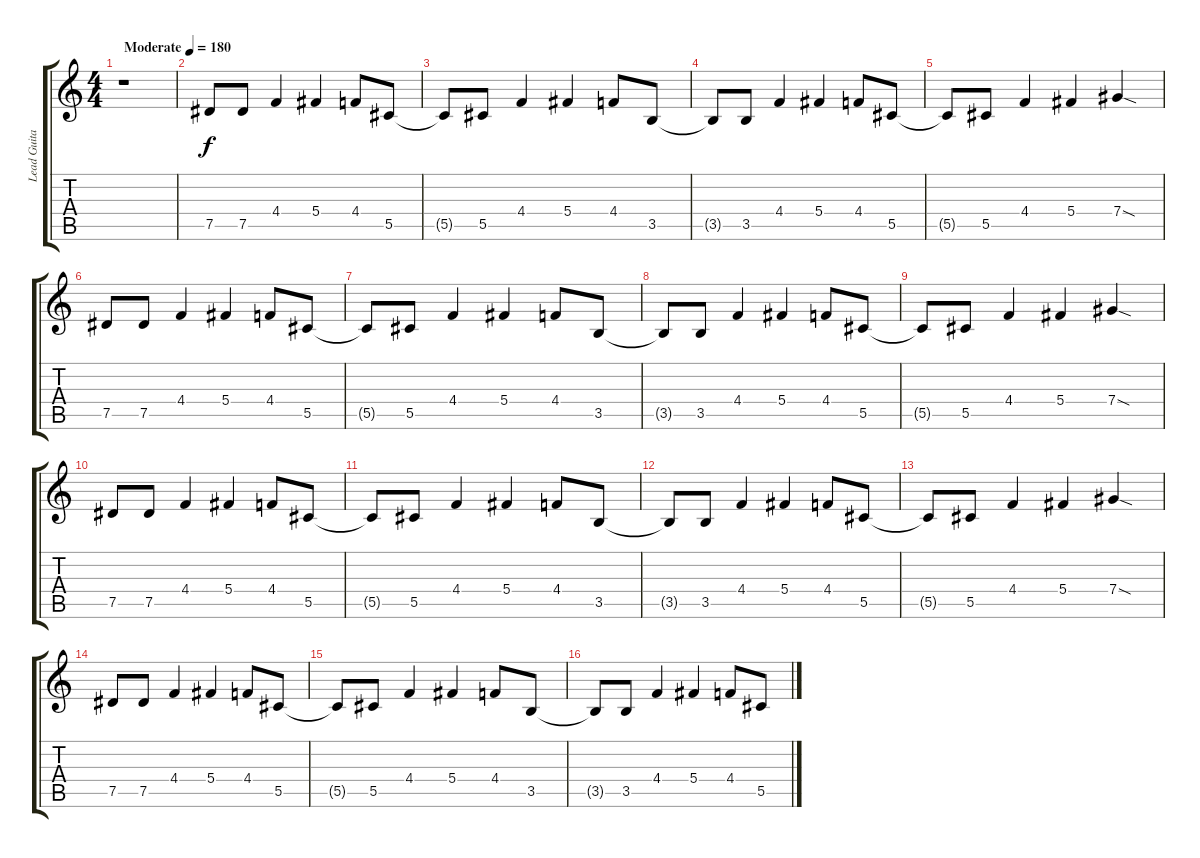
\track ("Lead Guitar  " "Lead Guita") {instrument overdrivenguitar}
\staff {score tabs}
\tuning (Eb4 Bb3 Gb3 Db3 Ab2 Eb2) {hide}
\ts (4 4)
\tempo (180 "Moderate")
\clef g2
\ks c
r.1{dy f instrument overdrivenguitar} |
7.5.8 7.5.8 4.4.4 5.4.4 4.4.8 5.5.8 |
5.5{t}.8 5.5.8 4.4.4 5.4.4 4.4.8 3.5.8 |
3.5{t}.8 3.5.8 4.4.4 5.4.4 4.4.8 5.5.8 |
5.5{t}.8 5.5.8 4.4.4 5.4.4 7.4{sod}.4 |
7.5.8 7.5.8 4.4.4 5.4.4 4.4.8 5.5.8 |
5.5{t}.8 5.5.8 4.4.4 5.4.4 4.4.8 3.5.8 |
3.5{t}.8 3.5.8 4.4.4 5.4.4 4.4.8 5.5.8 |
5.5{t}.8 5.5.8 4.4.4 5.4.4 7.4{sod}.4 |
7.5.8 7.5.8 4.4.4 5.4.4 4.4.8 5.5.8 |
5.5{t}.8 5.5.8 4.4.4 5.4.4 4.4.8 3.5.8 |
3.5{t}.8 3.5.8 4.4.4 5.4.4 4.4.8 5.5.8 |
5.5{t}.8 5.5.8 4.4.4 5.4.4 7.4{sod}.4 |
7.5.8 7.5.8 4.4.4 5.4.4 4.4.8 5.5.8 |
5.5{t}.8 5.5.8 4.4.4 5.4.4 4.4.8 3.5.8 |
3.5{t}.8 3.5.8 4.4.4 5.4.4 4.4.8 5.5.8
